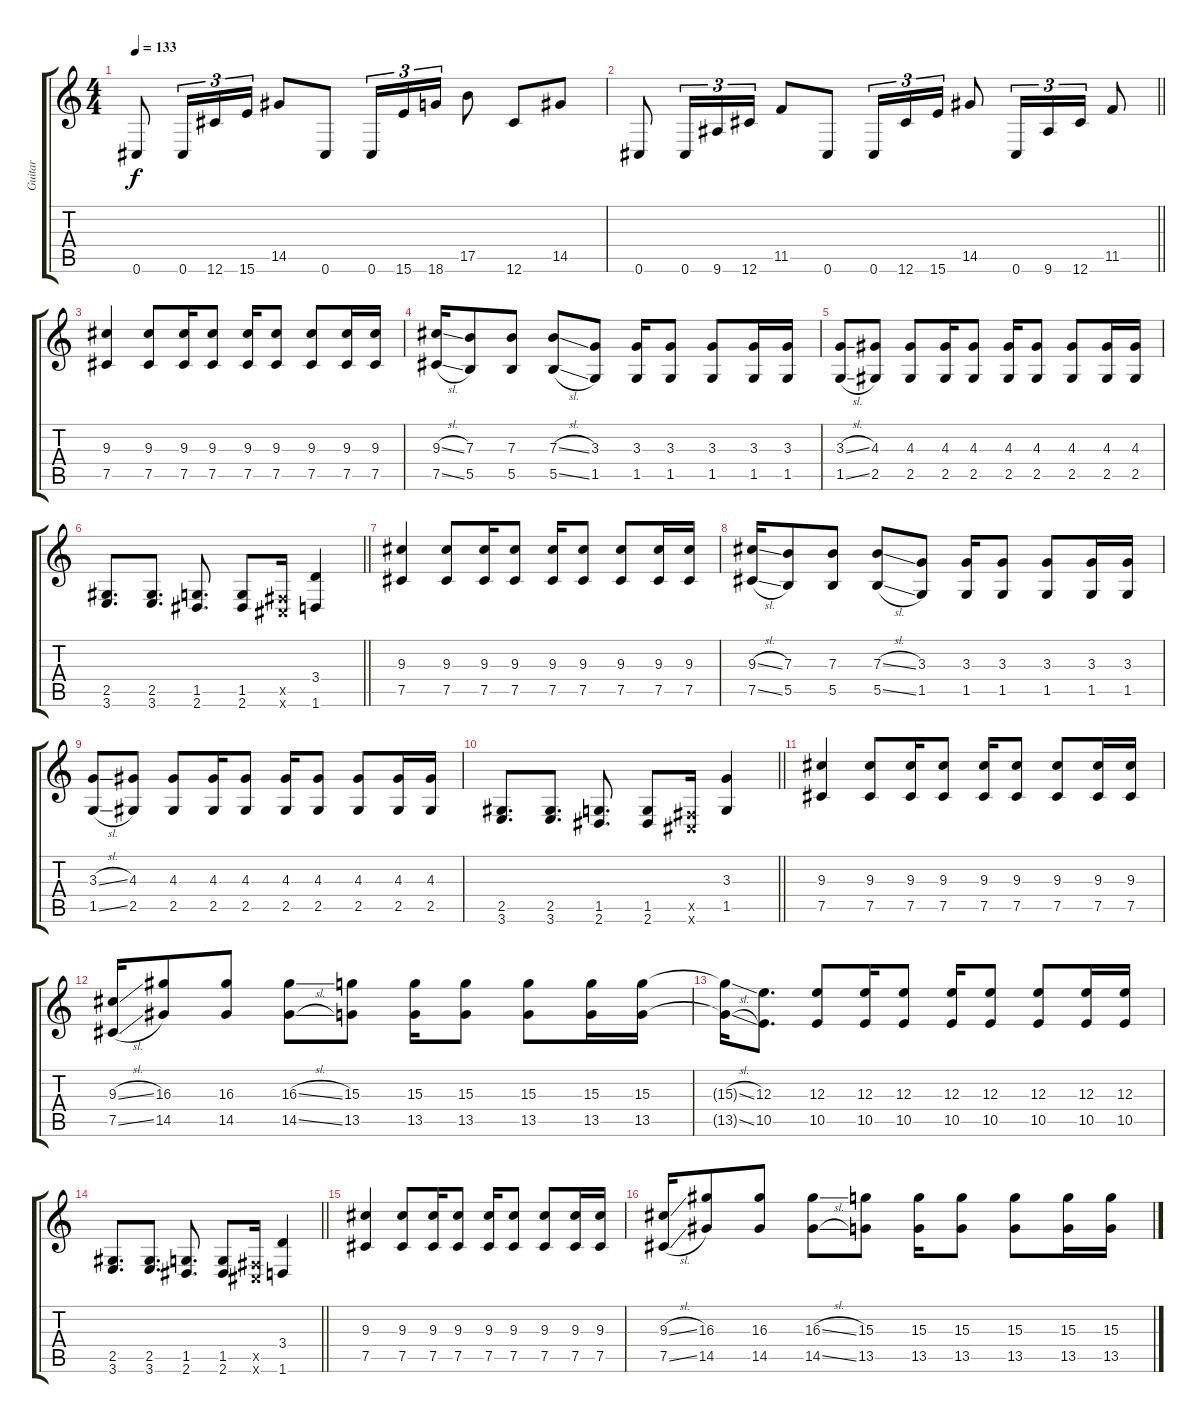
\track ("Guitar" "Guitar") {instrument distortionguitar}
\staff {score tabs}
\tuning (Db4 Ab3 E3 B2 Gb2 Db2) {hide}
\ts (4 4)
\tempo 133
\clef g2
\ks c
0.6.8{dy f} 0.6.16{tu (3 2)} 12.6.16{tu (3 2)} 15.6.16{tu (3 2)} 14.5.8 0.6.8 0.6.16{tu (3 2)} 15.6.16{tu (3 2)} 18.6.16{tu (3 2)} 17.5.8 12.6.8 14.5.8 |
\barLineRight lightlight
0.6.8 0.6.16{tu (3 2)} 9.6.16{tu (3 2)} 12.6.16{tu (3 2)} 11.5.8 0.6.8 0.6.16{tu (3 2)} 12.6.16{tu (3 2)} 15.6.16{tu (3 2)} 14.5.8 0.6.16{tu (3 2)} 9.6.16{tu (3 2)} 12.6.16{tu (3 2)} 11.5.8 |
\section ("" "")
(9.3 7.5).4 (9.3 7.5).8 (9.3 7.5).16 (9.3 7.5).8 (9.3 7.5).16 (9.3 7.5).8 (9.3 7.5).8 (9.3 7.5).16 (9.3 7.5).16 |
(9.3{sl} 7.5{sl}).16 (7.3 5.5).8 (7.3 5.5).8 (7.3{sl} 5.5{sl}).8 (3.3 1.5).8 (3.3 1.5).16 (3.3 1.5).8 (3.3 1.5).8 (3.3 1.5).16 (3.3 1.5).16 |
(3.3{sl} 1.5{sl}).8 (4.3 2.5).8 (4.3 2.5).8 (4.3 2.5).16 (4.3 2.5).8 (4.3 2.5).16 (4.3 2.5).8 (4.3 2.5).8 (4.3 2.5).16 (4.3 2.5).16 |
\barLineRight lightlight
(2.5 3.6).8{d} (2.5 3.6).8{d} (1.5 2.6).8{d} (1.5 2.6).8 (0.5{x} 0.6{x}).16 (3.4 1.6).4 |
(9.3 7.5).4 (9.3 7.5).8 (9.3 7.5).16 (9.3 7.5).8 (9.3 7.5).16 (9.3 7.5).8 (9.3 7.5).8 (9.3 7.5).16 (9.3 7.5).16 |
(9.3{sl} 7.5{sl}).16 (7.3 5.5).8 (7.3 5.5).8 (7.3{sl} 5.5{sl}).8 (3.3 1.5).8 (3.3 1.5).16 (3.3 1.5).8 (3.3 1.5).8 (3.3 1.5).16 (3.3 1.5).16 |
(3.3{sl} 1.5{sl}).8 (4.3 2.5).8 (4.3 2.5).8 (4.3 2.5).16 (4.3 2.5).8 (4.3 2.5).16 (4.3 2.5).8 (4.3 2.5).8 (4.3 2.5).16 (4.3 2.5).16 |
\barLineRight lightlight
(2.5 3.6).8{d} (2.5 3.6).8{d} (1.5 2.6).8{d} (1.5 2.6).8 (0.5{x} 0.6{x}).16 (3.3 1.5).4 |
(9.3 7.5).4 (9.3 7.5).8 (9.3 7.5).16 (9.3 7.5).8 (9.3 7.5).16 (9.3 7.5).8 (9.3 7.5).8 (9.3 7.5).16 (9.3 7.5).16 |
(9.3{sl} 7.5{sl}).16 (16.3 14.5).8 (16.3 14.5).8 (16.3{sl} 14.5{sl}).8 (15.3 13.5).8 (15.3 13.5).16 (15.3 13.5).8 (15.3 13.5).8 (15.3 13.5).16 (15.3 13.5).16 |
(15.3{sl t} 13.5{sl t}).16 (12.3 10.5).8{d} (12.3 10.5).8 (12.3 10.5).16 (12.3 10.5).8 (12.3 10.5).16 (12.3 10.5).8 (12.3 10.5).8 (12.3 10.5).16 (12.3 10.5).16 |
\barLineRight lightlight
(2.5 3.6).8{d} (2.5 3.6).8{d} (1.5 2.6).8{d} (1.5 2.6).8 (0.5{x} 0.6{x}).16 (3.4 1.6).4 |
(9.3 7.5).4 (9.3 7.5).8 (9.3 7.5).16 (9.3 7.5).8 (9.3 7.5).16 (9.3 7.5).8 (9.3 7.5).8 (9.3 7.5).16 (9.3 7.5).16 |
(9.3{sl} 7.5{sl}).16 (16.3 14.5).8 (16.3 14.5).8 (16.3{sl} 14.5{sl}).8 (15.3 13.5).8 (15.3 13.5).16 (15.3 13.5).8 (15.3 13.5).8 (15.3 13.5).16 (15.3 13.5).16
